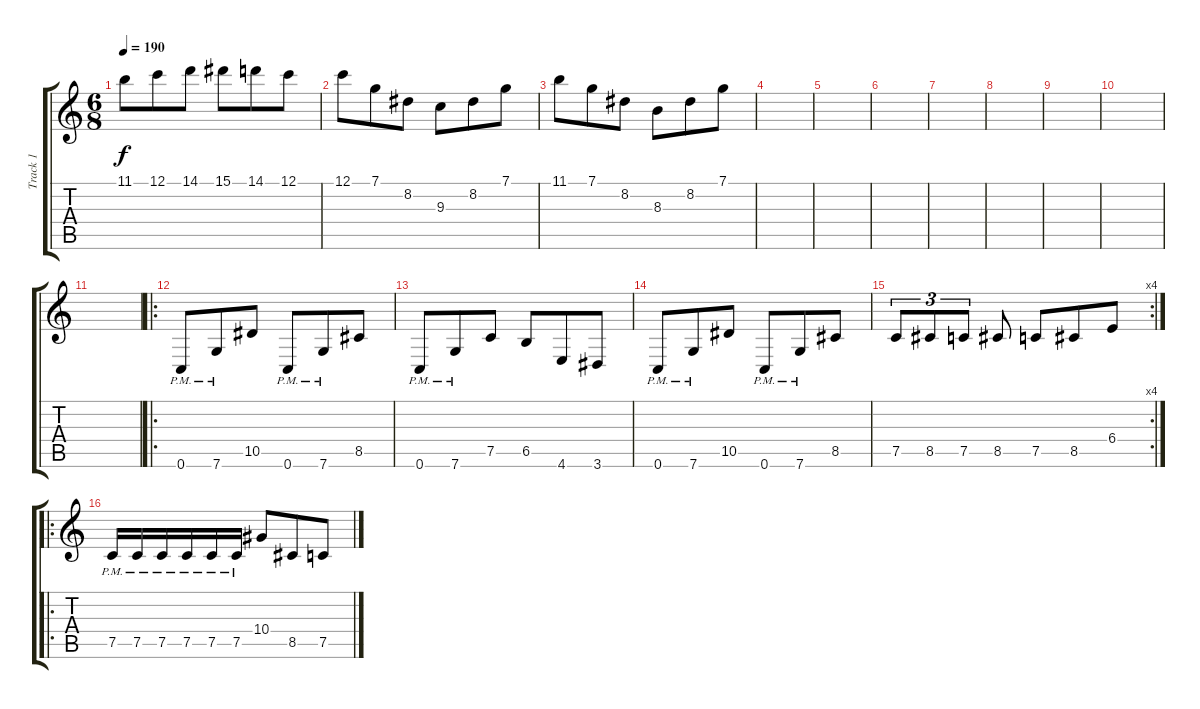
\track ("Track 1" "Track 1") {mute instrument distortionguitar}
\staff {score tabs}
\tuning (C4 G3 Eb3 Bb2 F2 C2) {hide}
\ts (6 8)
\tempo 190
\clef g2
\ks c
11.1.8{dy f} 12.1.8 14.1.8 15.1.8 14.1.8 12.1.8 |
12.1.8 7.1.8 8.2.8 9.3.8 8.2.8 7.1.8 |
11.1.8 7.1.8 8.2.8 8.3.8 8.2.8 7.1.8 |
|
|
|
|
|
|
|
|
\ro
0.6{pm}.8 7.6{pm}.8 10.5.8 0.6{pm}.8 7.6{pm}.8 8.5.8 |
0.6{pm}.8 7.6{pm}.8 7.5.8 6.5.8 4.6.8 3.6.8 |
0.6{pm}.8 7.6{pm}.8 10.5.8 0.6{pm}.8 7.6{pm}.8 8.5.8 |
\rc 4
7.5.8{tu (3 2)} 8.5.8{tu (3 2)} 7.5.8{tu (3 2)} 8.5.8 7.5.8 8.5.8 6.4.8 |
\ro
7.5{pm}.16 7.5{pm}.16 7.5{pm}.16 7.5{pm}.16 7.5{pm}.16 7.5{pm}.16 10.4.8 8.5.8 7.5.8
